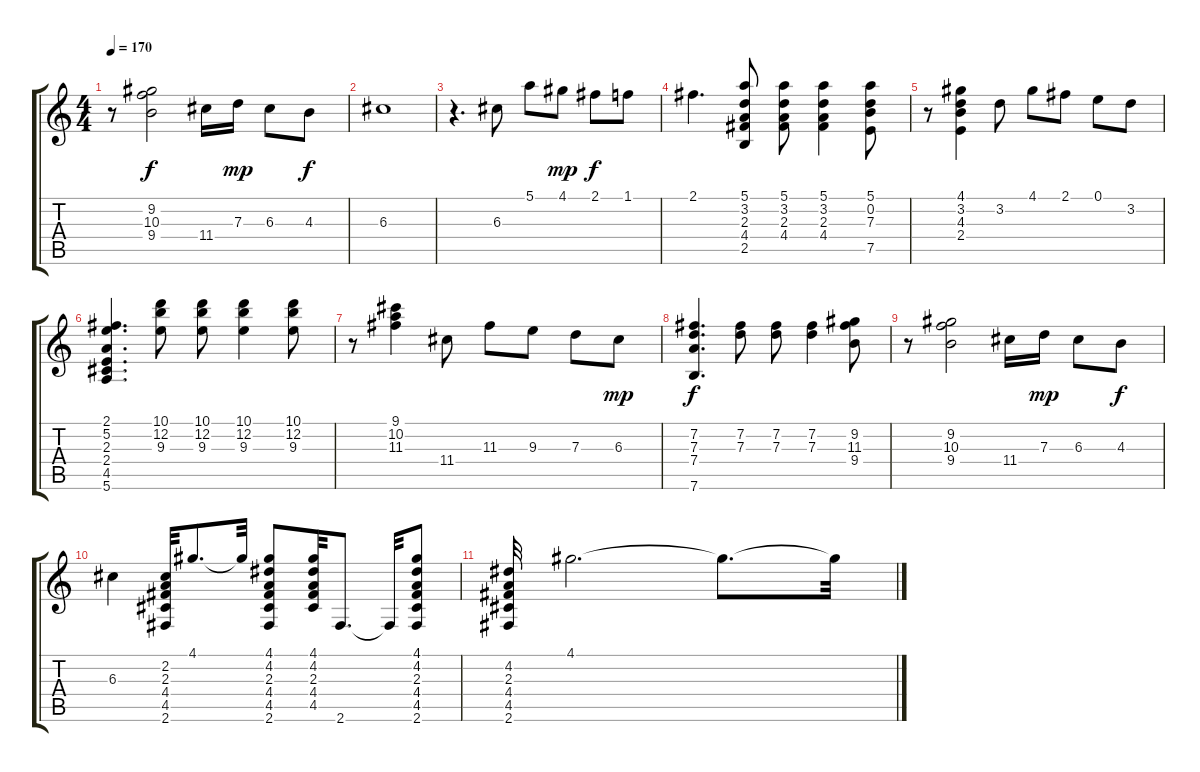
\track "" {instrument acousticguitarnylon}
\staff {score tabs}
\tuning (E4 B3 G3 D3 A2 E2) {hide}
\ts (4 4)
\tempo 170
\clef g2
\ks c
r.8{dy f} (9.2 10.3 9.4).2 11.4.16 7.3.16{dy mp} 6.3.8 4.3.8{dy f} |
6.3.1 |
r.4{d} 6.3.8 5.1.8 4.1.8{dy mp} 2.1.8{dy f} 1.1.8 |
2.1.4{d} (5.1 3.2 2.3 4.4 2.5).8 (5.1 3.2 2.3 4.4).8 (5.1 3.2 2.3 4.4).4 (5.1 0.2 7.3 7.5).8 |
r.8 (4.1 3.2 4.3 2.4).4 3.2.8 4.1.8 2.1.8 0.1.8 3.2.8 |
(2.1 5.2 2.3 2.4 4.5 5.6).4{d} (10.1 12.2 9.3).8 (10.1 12.2 9.3).8 (10.1 12.2 9.3).4 (10.1 12.2 9.3).8 |
r.8 (9.1 10.2 11.3).4 11.4.8 11.3.8 9.3.8 7.3.8 6.3.8{dy mp} |
(7.2 7.3 7.4 7.6).4{d dy f} (7.2 7.3).8 (7.2 7.3).8 (7.2 7.3).4 (9.2 11.3 9.4).8 |
r.8 (9.2 10.3 9.4).2 11.4.16 7.3.16{dy mp} 6.3.8 4.3.8{dy f} |
6.3.4 (2.2 2.3 4.4 4.5 2.6).32 4.1.8{d} 4.1{t}.32 (4.1 4.2 2.3 4.4 4.5 2.6).8 (4.1 4.2 2.3 4.4 4.5).32 2.6.8{d} 2.6{t}.32 (4.1 4.2 2.3 4.4 4.5 2.6).8 |
(4.2 2.3 4.4 4.5 2.6).32 4.1.2{d} 4.1{t}.8{d} 4.1{t}.32
